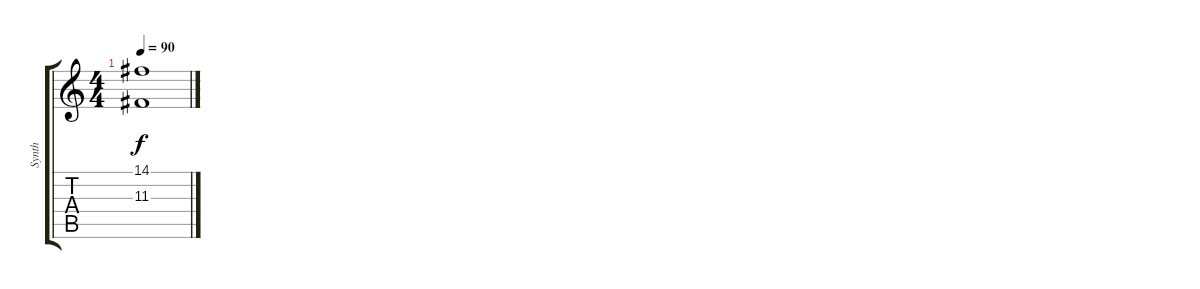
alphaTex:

\track ("Synth" "Synth") {instrument stringensemble2}
\staff {score tabs}
\tuning (E4 B3 G3 D3 A2 E2) {hide}
\ts (4 4)
\tempo 90
\clef g2
\ks c
(14.1{t} 11.3{t}).1{dy f volume 0}
